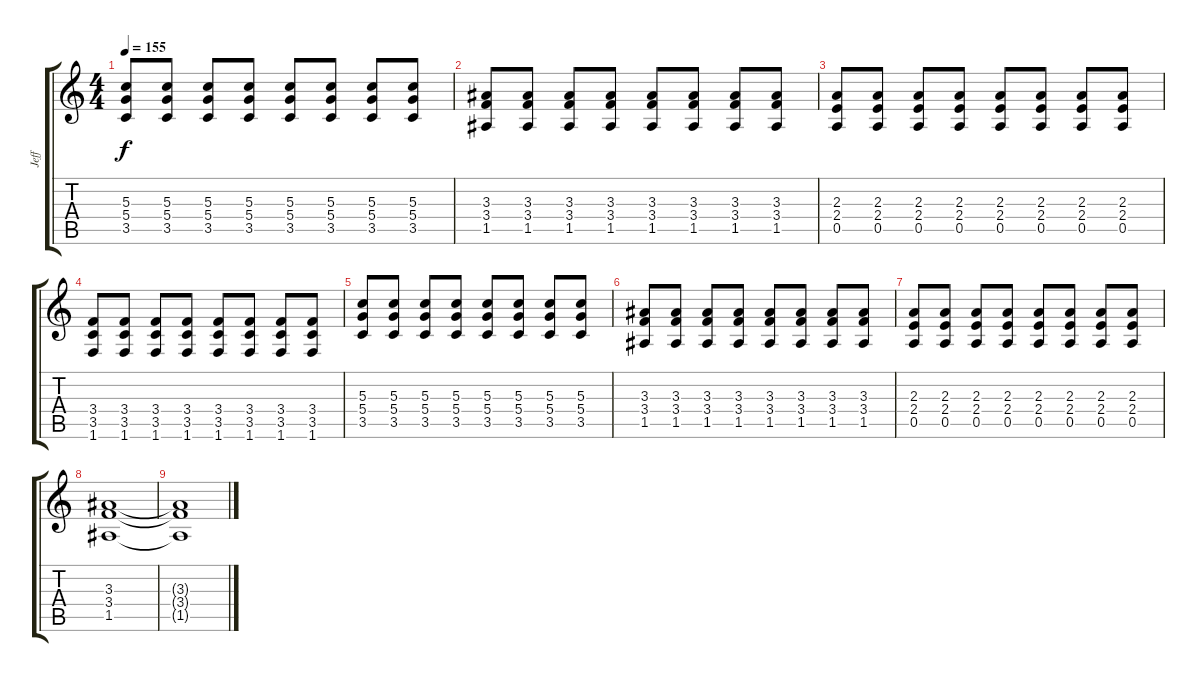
\track ("Jeff" "Jeff") {instrument overdrivenguitar}
\staff {score tabs}
\tuning (E4 B3 G3 D3 A2 E2) {hide}
\ts (4 4)
\tempo 155
\clef g2
\ks c
(5.3 5.4 3.5).8{dy f} (5.3 5.4 3.5).8 (5.3 5.4 3.5).8 (5.3 5.4 3.5).8 (5.3 5.4 3.5).8 (5.3 5.4 3.5).8 (5.3 5.4 3.5).8 (5.3 5.4 3.5).8 |
(3.3 3.4 1.5).8 (3.3 3.4 1.5).8 (3.3 3.4 1.5).8 (3.3 3.4 1.5).8 (3.3 3.4 1.5).8 (3.3 3.4 1.5).8 (3.3 3.4 1.5).8 (3.3 3.4 1.5).8 |
(2.3 2.4 0.5).8 (2.3 2.4 0.5).8 (2.3 2.4 0.5).8 (2.3 2.4 0.5).8 (2.3 2.4 0.5).8 (2.3 2.4 0.5).8 (2.3 2.4 0.5).8 (2.3 2.4 0.5).8 |
(3.4 3.5 1.6).8{instrument overdrivenguitar} (3.4 3.5 1.6).8 (3.4 3.5 1.6).8 (3.4 3.5 1.6).8 (3.4 3.5 1.6).8 (3.4 3.5 1.6).8 (3.4 3.5 1.6).8 (3.4 3.5 1.6).8 |
(5.3 5.4 3.5).8 (5.3 5.4 3.5).8 (5.3 5.4 3.5).8{txt ""} (5.3 5.4 3.5).8 (5.3 5.4 3.5).8 (5.3 5.4 3.5).8 (5.3 5.4 3.5).8 (5.3 5.4 3.5).8 |
(3.3 3.4 1.5).8 (3.3 3.4 1.5).8 (3.3 3.4 1.5).8 (3.3 3.4 1.5).8 (3.3 3.4 1.5).8 (3.3 3.4 1.5).8 (3.3 3.4 1.5).8 (3.3 3.4 1.5).8 |
(2.3 2.4 0.5).8 (2.3 2.4 0.5).8 (2.3 2.4 0.5).8 (2.3 2.4 0.5).8 (2.3 2.4 0.5).8 (2.3 2.4 0.5).8 (2.3 2.4 0.5).8 (2.3 2.4 0.5).8 |
(3.3 3.4 1.5).1 |
(3.3{t} 3.4{t} 1.5{t}).1
